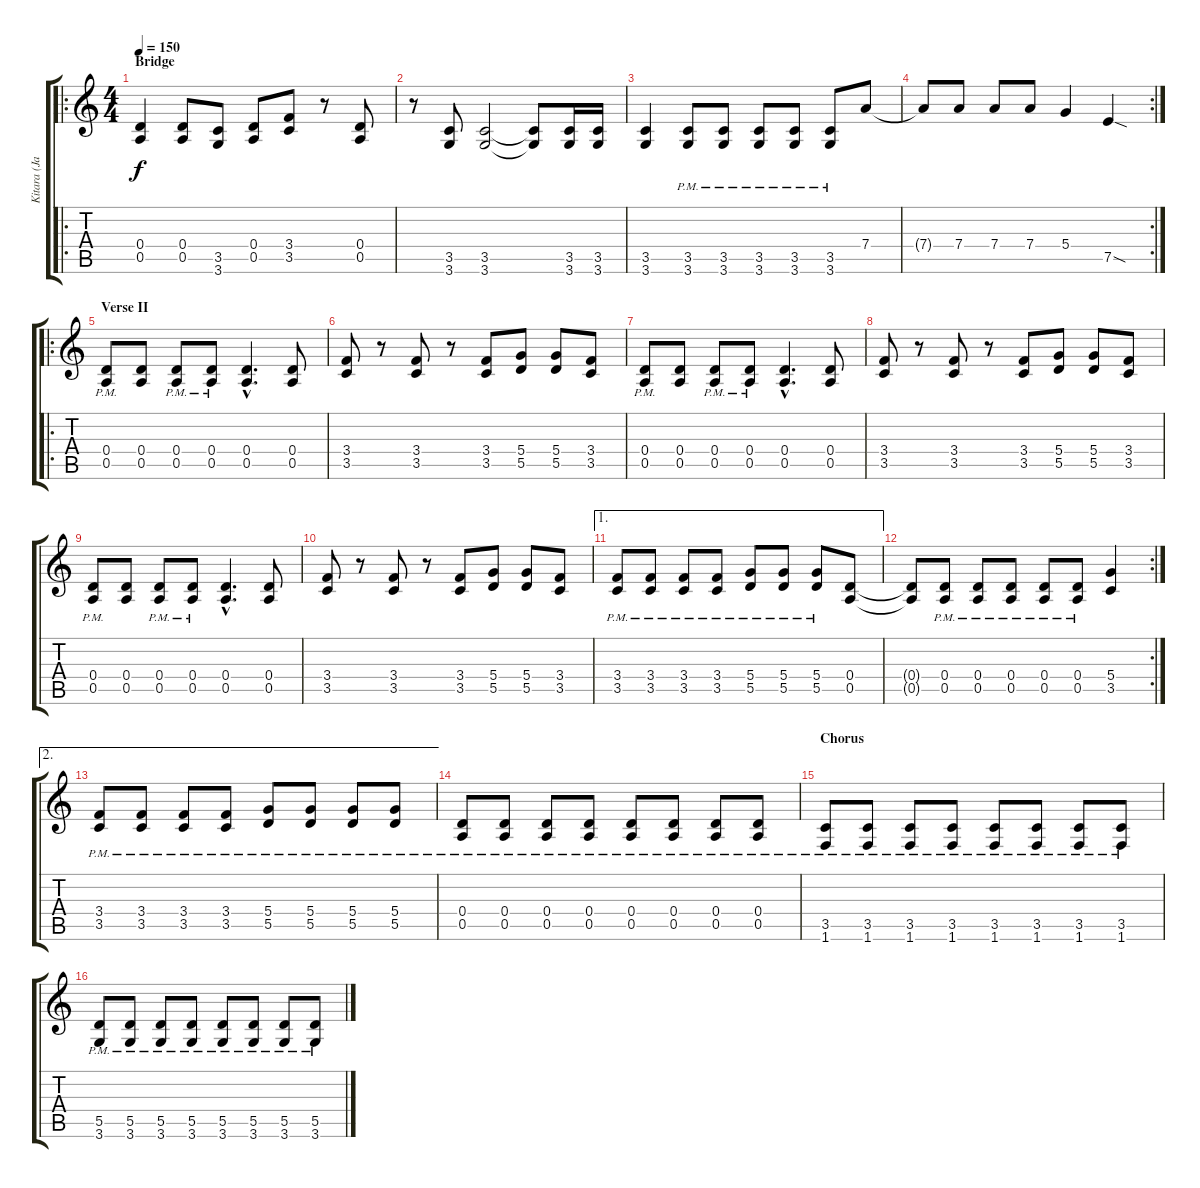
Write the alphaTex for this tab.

\track ("Kitara (Jari Huttunen)" "Kitara (Ja") {instrument distortionguitar}
\staff {score tabs}
\tuning (E4 B3 G3 D3 A2 E2) {hide}
\ro
\ts (4 4)
\section ("" "Bridge")
\tempo 150
\clef g2
\ks c
(0.4 0.5).4{dy f} (0.4 0.5).8 (3.5 3.6).8 (0.4 0.5).8 (3.4 3.5).8 r.8 (0.4 0.5).8 |
r.8 (3.5 3.6).8 (3.5 3.6).2 (3.5{t} 3.6{t}).8 (3.5 3.6).16 (3.5 3.6).16 |
(3.5 3.6).4 (3.5{pm} 3.6{pm}).8 (3.5{pm} 3.6{pm}).8 (3.5{pm} 3.6{pm}).8 (3.5{pm} 3.6{pm}).8 (3.5{pm} 3.6{pm}).8 7.4.8 |
\rc 2
7.4{t}.8 7.4.8 7.4.8 7.4.8 5.4.4 7.5{sod}.4 |
\ro
\section ("" "Verse II")
(0.4{pm} 0.5{pm}).8 (0.4 0.5).8 (0.4{pm} 0.5{pm}).8 (0.4{pm} 0.5{pm}).8 (0.4{hac} 0.5{hac}).4{d} (0.4 0.5).8 |
(3.4 3.5).8 r.8 (3.4 3.5).8 r.8 (3.4 3.5).8 (5.4 5.5).8 (5.4 5.5).8 (3.4 3.5).8 |
(0.4{pm} 0.5{pm}).8 (0.4 0.5).8 (0.4{pm} 0.5{pm}).8 (0.4{pm} 0.5{pm}).8 (0.4{hac} 0.5{hac}).4{d} (0.4 0.5).8 |
(3.4 3.5).8 r.8 (3.4 3.5).8 r.8 (3.4 3.5).8 (5.4 5.5).8 (5.4 5.5).8 (3.4 3.5).8 |
(0.4{pm} 0.5{pm}).8 (0.4 0.5).8 (0.4{pm} 0.5{pm}).8 (0.4{pm} 0.5{pm}).8 (0.4{hac} 0.5{hac}).4{d} (0.4 0.5).8 |
(3.4 3.5).8 r.8 (3.4 3.5).8 r.8 (3.4 3.5).8 (5.4 5.5).8 (5.4 5.5).8 (3.4 3.5).8 |
\ae 1
(3.4{pm} 3.5{pm}).8 (3.4{pm} 3.5{pm}).8 (3.4{pm} 3.5{pm}).8 (3.4{pm} 3.5{pm}).8 (5.4{pm} 5.5{pm}).8 (5.4{pm} 5.5{pm}).8 (5.4{pm} 5.5{pm}).8 (0.4 0.5).8 |
\rc 2
(0.4{t} 0.5{t}).8 (0.4{pm} 0.5{pm}).8 (0.4{pm} 0.5{pm}).8 (0.4{pm} 0.5{pm}).8 (0.4{pm} 0.5{pm}).8 (0.4{pm} 0.5{pm}).8 (5.4 3.5).4 |
\ae 2
(3.4{pm} 3.5{pm}).8 (3.4{pm} 3.5{pm}).8 (3.4{pm} 3.5{pm}).8 (3.4{pm} 3.5{pm}).8 (5.4{pm} 5.5{pm}).8 (5.4{pm} 5.5{pm}).8 (5.4{pm} 5.5{pm}).8 (5.4{pm} 5.5{pm}).8 |
(0.4{pm} 0.5{pm}).8 (0.4{pm} 0.5{pm}).8 (0.4{pm} 0.5{pm}).8 (0.4{pm} 0.5{pm}).8 (0.4{pm} 0.5{pm}).8 (0.4{pm} 0.5{pm}).8 (0.4{pm} 0.5{pm}).8 (0.4{pm} 0.5{pm}).8 |
\section ("" "Chorus")
(3.5{pm} 1.6{pm}).8 (3.5{pm} 1.6{pm}).8 (3.5{pm} 1.6{pm}).8 (3.5{pm} 1.6{pm}).8 (3.5{pm} 1.6{pm}).8 (3.5{pm} 1.6{pm}).8 (3.5{pm} 1.6{pm}).8 (3.5{pm} 1.6).8 |
(5.5{pm} 3.6{pm}).8 (5.5{pm} 3.6{pm}).8 (5.5{pm} 3.6{pm}).8 (5.5{pm} 3.6{pm}).8 (5.5{pm} 3.6{pm}).8 (5.5{pm} 3.6{pm}).8 (5.5{pm} 3.6{pm}).8 (5.5{pm} 3.6{pm}).8
